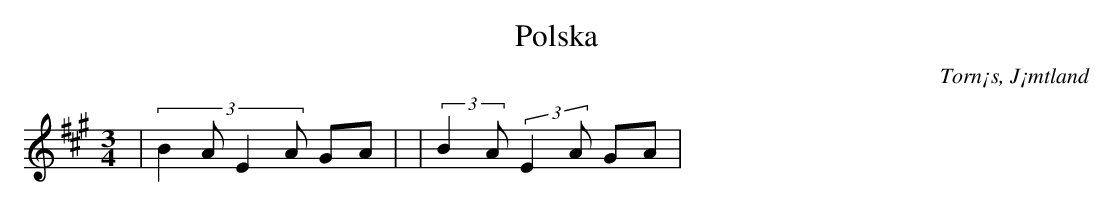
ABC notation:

X:1
T:Polska
O:Torn¡s, J¡mtland
M:3/4
L:1/8
K:A
|(3:2:4B2AE2A GA| |(3:2:2B2A(3:2:2E2A GA|
